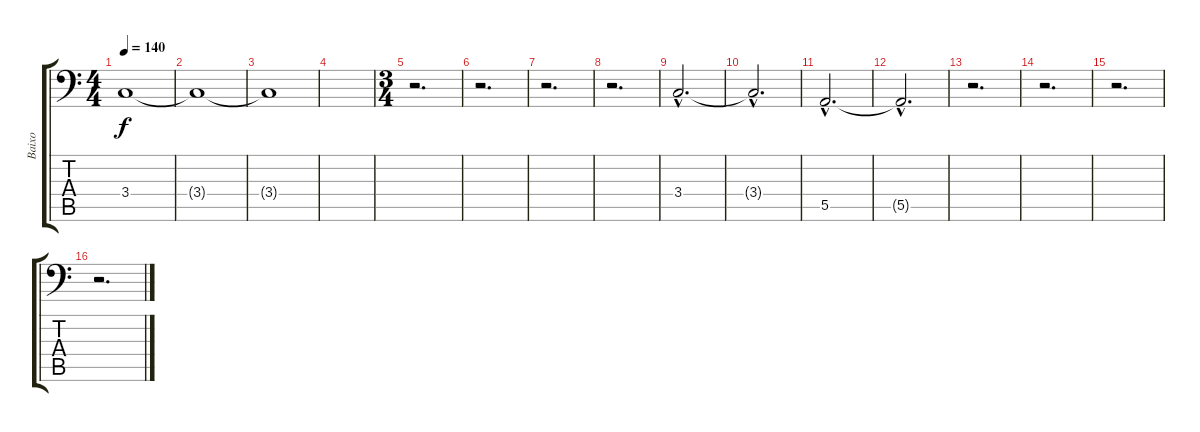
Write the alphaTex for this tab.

\track ("Baixo" "Baixo") {instrument electricbassfinger}
\staff {score tabs}
\tuning (C3 G2 D2 A1 E1 B0) {hide}
\ts (4 4)
\tempo 140
\clef f4
\ks c
3.4.1{dy f volume 0} |
3.4{t}.1 |
3.4{t}.1 |
|
\ts (3 4)
r.2{d volume 16} |
r.2{d} |
r.2{d} |
r.2{d} |
3.4{hac}.2{d volume 16} |
3.4{hac t}.2{d} |
5.5{hac}.2{d} |
5.5{hac t}.2{d} |
r.2{d volume 16} |
r.2{d} |
r.2{d} |
r.2{d}
